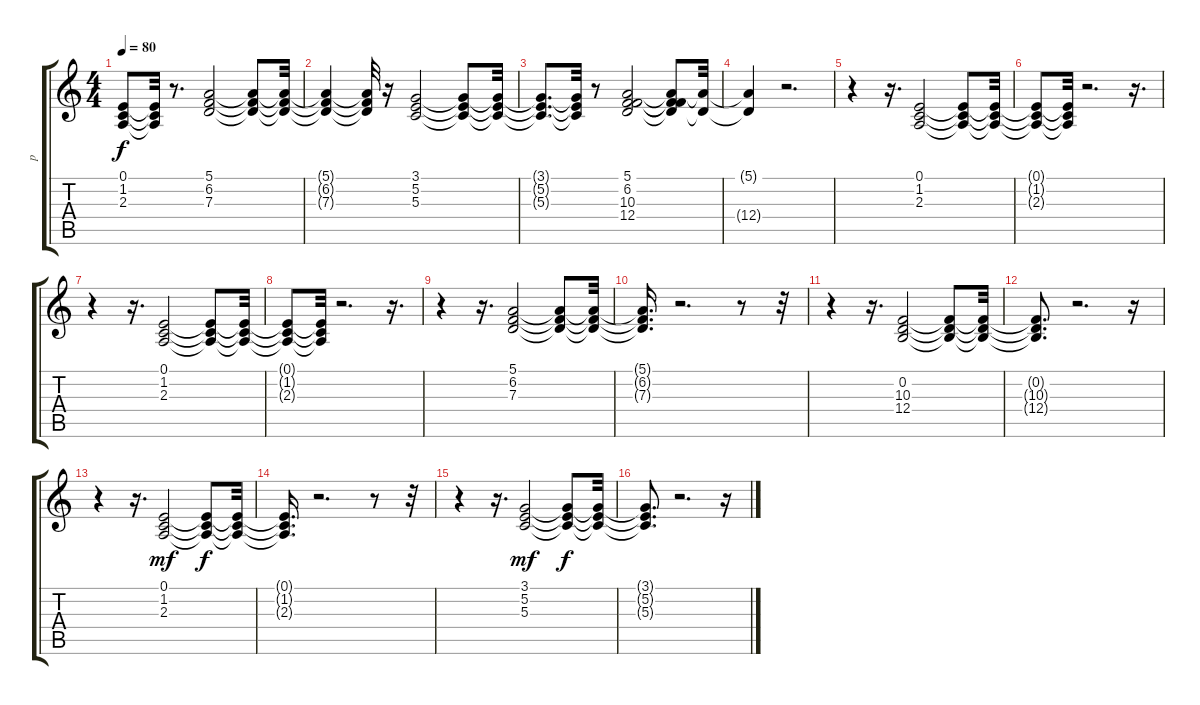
\track ("p       " "p       ") {instrument pad6metallic}
\staff {score tabs}
\tuning (E4 B3 G3 D3 A2 E2) {hide}
\ts (4 4)
\tempo 80
\clef g2
\ks c
(0.1{t} 1.2{t} 2.3{t}).8{dy f} (0.1{t} 1.2{t} 2.3{t}).32 r.8{d} (5.1 6.2 7.3).2 (5.1{t} 6.2{t} 7.3{t}).8 (5.1{t} 6.2{t} 7.3{t}).32 |
(5.1{t} 6.2{t} 7.3{t}).4 (5.1{t} 6.2{t} 7.3{t}).32 r.16 (3.1 5.2 5.3).2 (3.1{t} 5.2{t} 5.3{t}).8 (3.1{t} 5.2{t} 5.3{t}).32 |
(3.1{t} 5.2{t} 5.3{t}).8{d} (3.1{t} 5.2{t} 5.3{t}).32 r.8 (5.1 6.2 10.3 12.4).2 (5.1{t} 6.2{t} 10.3{t} 12.4{t}).8 (5.1{t} 12.4{t}).32 |
(5.1{t} 12.4{t}).4 r.2{d} |
r.4 r.16{d} (0.1 1.2 2.3).2 (0.1{t} 1.2{t} 2.3{t}).8 (0.1{t} 1.2{t} 2.3{t}).32 |
(0.1{t} 1.2{t} 2.3{t}).8 (0.1{t} 1.2{t} 2.3{t}).32 r.2{d} r.16{d} |
r.4 r.16{d} (0.1 1.2 2.3).2 (0.1{t} 1.2{t} 2.3{t}).8 (0.1{t} 1.2{t} 2.3{t}).32 |
(0.1{t} 1.2{t} 2.3{t}).8 (0.1{t} 1.2{t} 2.3{t}).32 r.2{d} r.16{d} |
r.4 r.16{d} (5.1 6.2 7.3).2 (5.1{t} 6.2{t} 7.3{t}).8 (5.1{t} 6.2{t} 7.3{t}).32 |
(5.1{t} 6.2{t} 7.3{t}).16{d} r.2{d} r.8 r.32 |
r.4 r.16{d} (0.2 10.3 12.4).2 (0.2{t} 10.3{t} 12.4{t}).8 (0.2{t} 10.3{t} 12.4{t}).32 |
(0.2{t} 10.3{t} 12.4{t}).8{d} r.2{d} r.16 |
r.4 r.16{d} (0.1 1.2 2.3).2{dy mf} (0.1{t} 1.2{t} 2.3{t}).8{dy f} (0.1{t} 1.2{t} 2.3{t}).32 |
(0.1{t} 1.2{t} 2.3{t}).16{d} r.2{d} r.8 r.32 |
r.4 r.16{d} (3.1 5.2 5.3).2{dy mf} (3.1{t} 5.2{t} 5.3{t}).8{dy f} (3.1{t} 5.2{t} 5.3{t}).32 |
(3.1{t} 5.2{t} 5.3{t}).8{d} r.2{d} r.16
